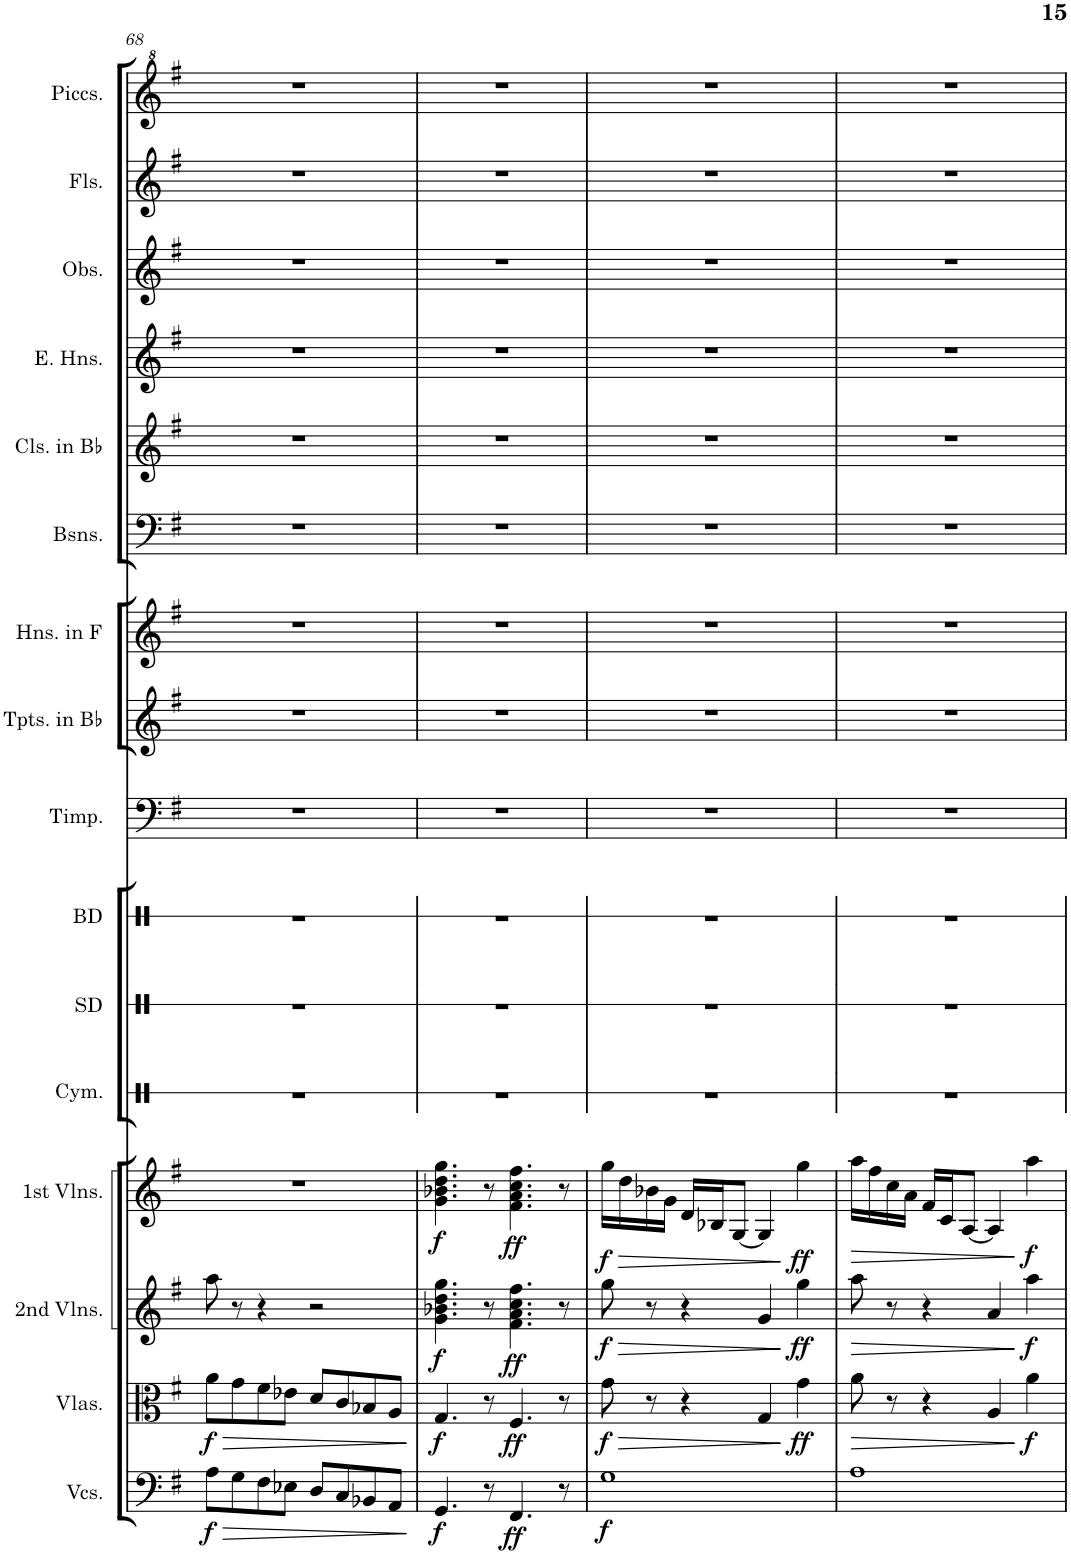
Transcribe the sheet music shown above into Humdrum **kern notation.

**kern	**dynam	**kern	**dynam	**kern	**dynam	**kern	**dynam	**kern	**kern	**kern	**kern	**kern	**kern	**kern	**kern	**kern	**kern	**kern	**kern
*part16	*part16	*part15	*part15	*part14	*part14	*part13	*part13	*part12	*part11	*part10	*part9	*part8	*part7	*part6	*part5	*part4	*part3	*part2	*part1
*staff16	*staff16	*staff15	*staff15	*staff14	*staff14	*staff13	*staff13	*staff12	*staff11	*staff10	*staff9	*staff8	*staff7	*staff6	*staff5	*staff4	*staff3	*staff2	*staff1
*I"Violoncellos	*	*I"Violas	*	*I"2nd Violins	*	*I"1st Violins	*	*I"Cymbals	*I"Snare Drum	*I"Bass Drum	*I"Timpani	*I"Trumpets in Bb	*I"Horns in F	*I"Bassoons	*I"Clarinets in Bb	*I"English Horns	*I"Oboes	*I"Flutes	*I"Piccolos
*I'Vcs.	*	*I'Vlas.	*	*I'2nd Vlns.	*	*I'1st Vlns.	*	*I'Cym.	*I'SD	*I'BD	*I'Timp.	*I'Tpts. in Bb	*I'Hns. in F	*I'Bsns.	*I'Cls. in Bb	*I'E. Hns.	*I'Obs.	*I'Fls.	*I'Piccs.
!!LO:PB:g=z
*clefF4	*	*clefC3	*	*clefG2	*	*clefG2	*	*clefX	*clefX	*clefX	*clefF4	*clefG2	*clefG2	*clefF4	*clefG2	*clefG2	*clefG2	*clefG2	*clefG^2
*	*	*	*	*	*	*	*	*	*	*	*	*Trd1c2	*Trd4c7	*	*Trd1c2	*Trd4c7	*	*	*Trd-7c-12
*k[f#]	*	*k[f#]	*	*k[f#]	*	*k[f#]	*	*k[]	*k[]	*k[]	*k[f#]	*k[f#]	*k[f#]	*k[f#]	*k[f#]	*k[f#]	*k[f#]	*k[f#]	*k[f#]
*M4/4	*	*M4/4	*	*M4/4	*	*M4/4	*	*M4/4	*M4/4	*M4/4	*M4/4	*M4/4	*M4/4	*M4/4	*M4/4	*M4/4	*M4/4	*M4/4	*M4/4
*met(c)	*	*met(c)	*	*met(c)	*	*met(c)	*	*met(c)	*met(c)	*met(c)	*met(c)	*met(c)	*met(c)	*met(c)	*met(c)	*met(c)	*met(c)	*met(c)	*met(c)
=68	=68	=68	=68	=68	=68	=68	=68	=68	=68	=68	=68	=68	=68	=68	=68	=68	=68	=68	=68
!	!LO:HP:b	!	!LO:HP:b	!	!	!	!	!	!	!	!	!	!	!	!	!	!	!	!
!	!LO:DY:n=1:b	!	!LO:DY:n=1:b	!	!	!	!	!	!	!	!	!	!	!	!	!	!	!	!
8A\L	> f	8a\L	> f	8aa\	.	1r	.	1r	1r	1r	1r	1r	1r	1r	1r	1r	1r	1r	1r
8G\	.	8g\	.	8r	.	.	.	.	.	.	.	.	.	.	.	.	.	.	.
8F#\	.	8f#\	.	4r	.	.	.	.	.	.	.	.	.	.	.	.	.	.	.
8E-X\J	.	8e-X\J	.	.	.	.	.	.	.	.	.	.	.	.	.	.	.	.	.
8D/L	.	8d/L	.	2r	.	.	.	.	.	.	.	.	.	.	.	.	.	.	.
8C/	.	8c/	.	.	.	.	.	.	.	.	.	.	.	.	.	.	.	.	.
8BB-X/	.	8B-X/	.	.	.	.	.	.	.	.	.	.	.	.	.	.	.	.	.
8AA/J	.	8A/J	.	.	.	.	.	.	.	.	.	.	.	.	.	.	.	.	.
.	]	.	]	.	.	.	.	.	.	.	.	.	.	.	.	.	.	.	.
=69	=69	=69	=69	=69	=69	=69	=69	=69	=69	=69	=69	=69	=69	=69	=69	=69	=69	=69	=69
!	!LO:DY:b	!	!LO:DY:b	!	!LO:DY:b	!	!LO:DY:b	!	!	!	!	!	!	!	!	!	!	!	!
4.GG/	f	4.G/	f	4.g\ 4.b-X\ 4.dd\ 4.gg\	f	4.g\ 4.b-X\ 4.dd\ 4.gg\	f	1r	1r	1r	1r	1r	1r	1r	1r	1r	1r	1r	1r
8r	.	8r	.	8r	.	8r	.	.	.	.	.	.	.	.	.	.	.	.	.
!	!LO:DY:b	!	!LO:DY:b	!	!LO:DY:b	!	!LO:DY:b	!	!	!	!	!	!	!	!	!	!	!	!
4.FF#/	ff	4.F#/	ff	4.f#\ 4.a\ 4.cc\ 4.ff#\	ff	4.f#\ 4.a\ 4.cc\ 4.ff#\	ff	.	.	.	.	.	.	.	.	.	.	.	.
8r	.	8r	.	8r	.	8r	.	.	.	.	.	.	.	.	.	.	.	.	.
=70	=70	=70	=70	=70	=70	=70	=70	=70	=70	=70	=70	=70	=70	=70	=70	=70	=70	=70	=70
!	!LO:DY:b	!	!LO:HP:b	!	!LO:HP:b	!	!LO:HP:b	!	!	!	!	!	!	!	!	!	!	!	!
!	!	!	!LO:DY:n=1:b	!	!LO:DY:n=1:b	!	!LO:DY:n=1:b	!	!	!	!	!	!	!	!	!	!	!	!
1G	f	8g\	> f	8gg\	> f	16gg\LL	> f	1r	1r	1r	1r	1r	1r	1r	1r	1r	1r	1r	1r
.	.	.	.	.	.	16dd\	.	.	.	.	.	.	.	.	.	.	.	.	.
.	.	8r	.	8r	.	16b-X\	.	.	.	.	.	.	.	.	.	.	.	.	.
.	.	.	.	.	.	16g\JJ	.	.	.	.	.	.	.	.	.	.	.	.	.
.	.	4r	.	4r	.	16d/LL	.	.	.	.	.	.	.	.	.	.	.	.	.
.	.	.	.	.	.	16B-X/J	.	.	.	.	.	.	.	.	.	.	.	.	.
.	.	.	.	.	.	[8G/J	.	.	.	.	.	.	.	.	.	.	.	.	.
.	.	4G/	.	4g/	.	4G/]	.	.	.	.	.	.	.	.	.	.	.	.	.
!	!	!	!LO:DY:n=2:b	!	!LO:DY:n=2:b	!	!LO:DY:n=2:b	!	!	!	!	!	!	!	!	!	!	!	!
.	.	4g\	] ff	4gg\	] ff	4gg\	] ff	.	.	.	.	.	.	.	.	.	.	.	.
=71	=71	=71	=71	=71	=71	=71	=71	=71	=71	=71	=71	=71	=71	=71	=71	=71	=71	=71	=71
!	!	!	!LO:HP:b	!	!LO:HP:b	!	!LO:HP:b	!	!	!	!	!	!	!	!	!	!	!	!
1A	.	8a\	>	8aa\	>	16aa\LL	>	1r	1r	1r	1r	1r	1r	1r	1r	1r	1r	1r	1r
.	.	.	.	.	.	16ff#\	.	.	.	.	.	.	.	.	.	.	.	.	.
.	.	8r	.	8r	.	16cc\	.	.	.	.	.	.	.	.	.	.	.	.	.
.	.	.	.	.	.	16a\JJ	.	.	.	.	.	.	.	.	.	.	.	.	.
.	.	4r	.	4r	.	16f#/LL	.	.	.	.	.	.	.	.	.	.	.	.	.
.	.	.	.	.	.	16c/J	.	.	.	.	.	.	.	.	.	.	.	.	.
.	.	.	.	.	.	[8A/J	.	.	.	.	.	.	.	.	.	.	.	.	.
.	.	4A/	.	4a/	.	4A/]	.	.	.	.	.	.	.	.	.	.	.	.	.
!	!	!	!LO:DY:n=1:b	!	!LO:DY:n=1:b	!	!LO:DY:n=1:b	!	!	!	!	!	!	!	!	!	!	!	!
.	.	4a\	] f	4aa\	] f	4aa\	] f	.	.	.	.	.	.	.	.	.	.	.	.
=	=	=	=	=	=	=	=	=	=	=	=	=	=	=	=	=	=	=	=
*-	*-	*-	*-	*-	*-	*-	*-	*-	*-	*-	*-	*-	*-	*-	*-	*-	*-	*-	*-
